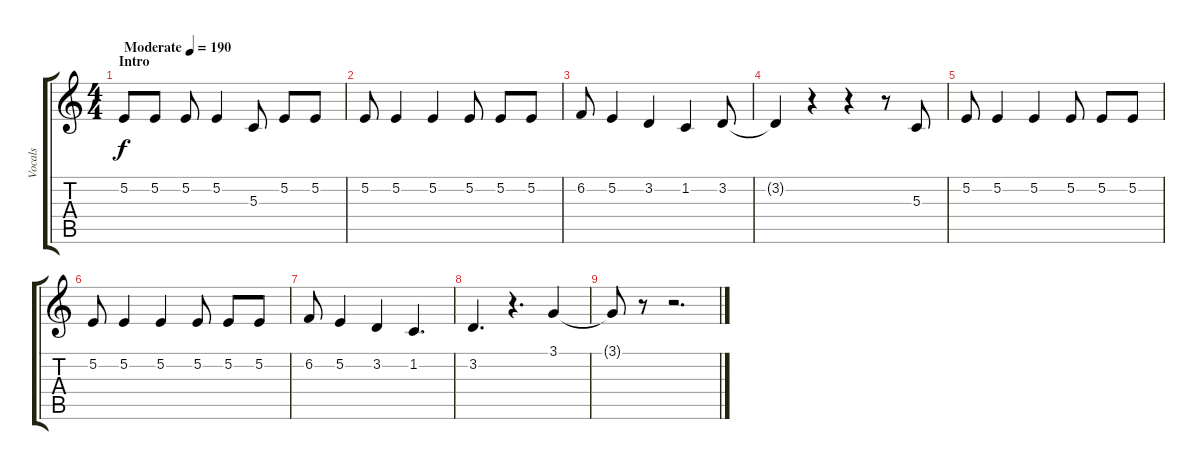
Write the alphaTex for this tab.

\track ("Vocals" "Vocals") {instrument altosax}
\staff {score tabs}
\tuning (E4 B3 G3 D3 A2 E2) {hide}
\ts (4 4)
\section ("" "Intro")
\tempo (190 "Moderate")
\clef g2
\ks c
5.2.8{dy f instrument altosax} 5.2.8 5.2.8 5.2.4 5.3.8 5.2.8 5.2.8 |
5.2.8 5.2.4 5.2.4 5.2.8 5.2.8 5.2.8 |
6.2.8 5.2.4 3.2.4 1.2.4 3.2.8 |
3.2{t}.4 r.4 r.4 r.8 5.3.8 |
5.2.8 5.2.4 5.2.4 5.2.8 5.2.8 5.2.8 |
5.2.8 5.2.4 5.2.4 5.2.8 5.2.8 5.2.8 |
6.2.8 5.2.4 3.2.4 1.2.4{d} |
3.2.4{d} r.4{d} 3.1.4 |
3.1{t}.8 r.8 r.2{d}
